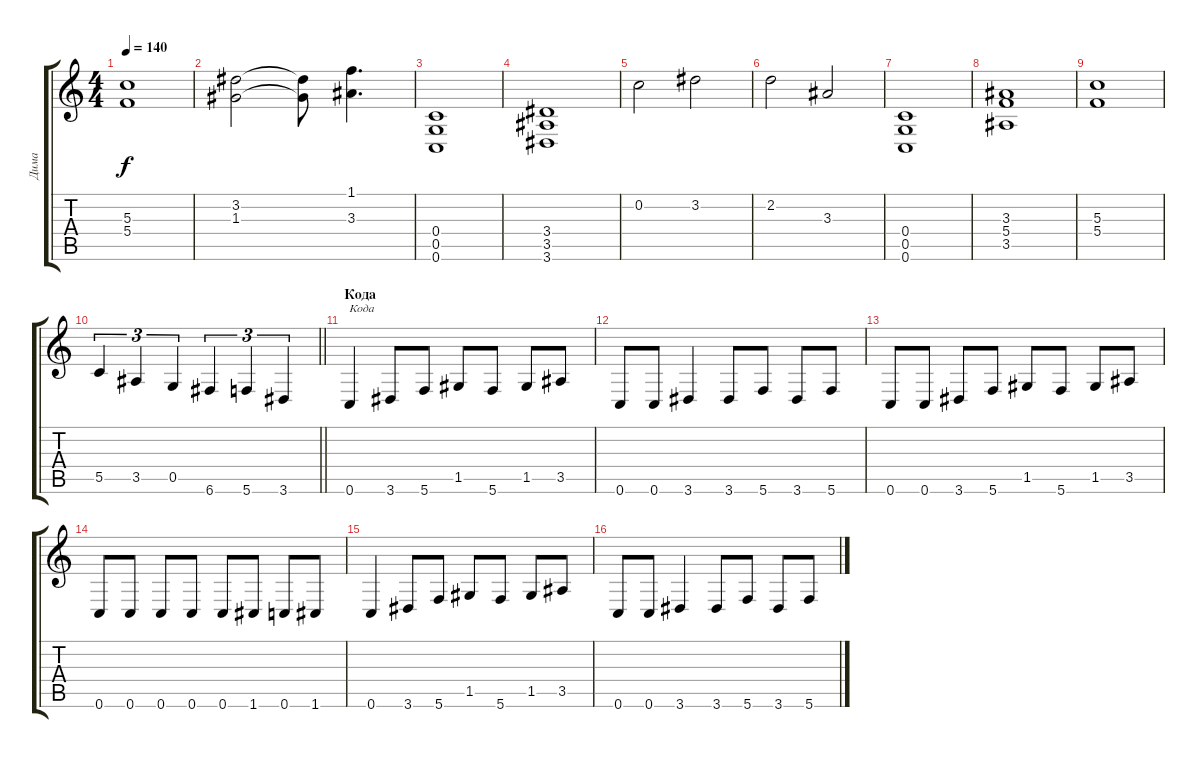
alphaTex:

\track ("Дима" "Дима") {instrument overdrivenguitar}
\staff {score tabs}
\tuning (E4 C4 G3 C3 G2 C2) {hide}
\ts (4 4)
\tempo 140
\clef g2
\ks c
(5.3 5.4).1{dy f} |
(3.2 1.3).2 (3.2{t} 1.3{t}).8 (1.1 3.3).4{d} |
(0.4 0.5 0.6).1 |
(3.4 3.5 3.6).1 |
0.2.2 3.2.2 |
2.2.2 3.3.2 |
(0.4 0.5 0.6).1 |
(3.3 5.4 3.5).1 |
(5.3 5.4).1 |
\barLineRight lightlight
5.5.4{tu (3 2)} 3.5.4{tu (3 2)} 0.5.4{tu (3 2)} 6.6.4{tu (3 2)} 5.6.4{tu (3 2)} 3.6.4{tu (3 2)} |
\section ("" "Кода")
0.6.4{txt "Кода"} 3.6.8 5.6.8 1.5.8 5.6.8 1.5.8 3.5.8 |
0.6.8 0.6.8 3.6.4 3.6.8 5.6.8 3.6.8 5.6.8 |
0.6.8 0.6.8 3.6.8 5.6.8 1.5.8 5.6.8 1.5.8 3.5.8 |
0.6.8 0.6.8 0.6.8 0.6.8 0.6.8 1.6.8 0.6.8 1.6.8 |
0.6.4 3.6.8 5.6.8 1.5.8 5.6.8 1.5.8 3.5.8 |
0.6.8 0.6.8 3.6.4 3.6.8 5.6.8 3.6.8 5.6.8
